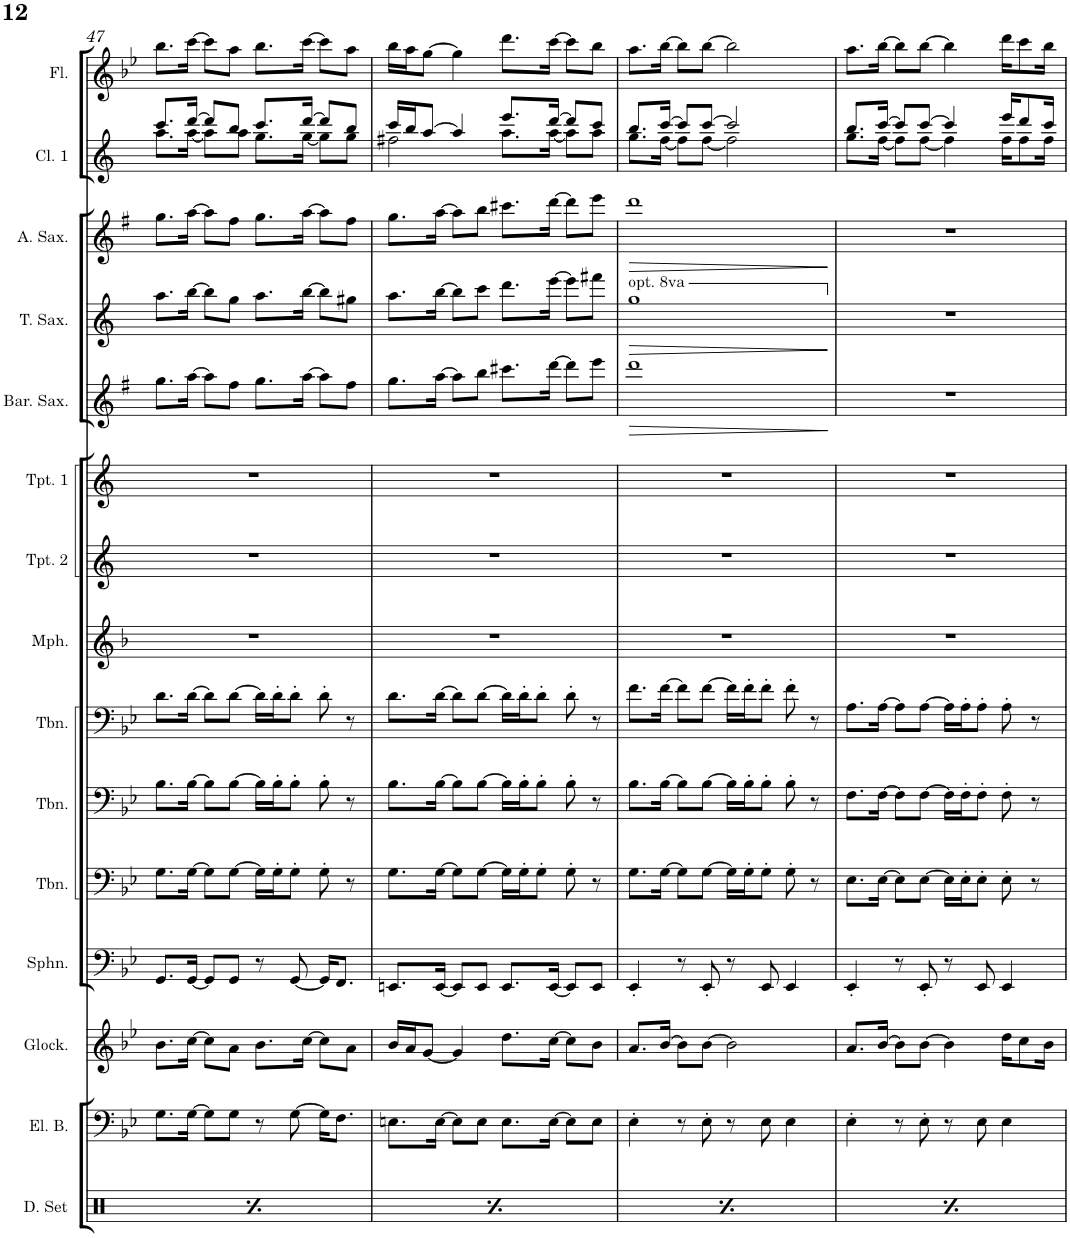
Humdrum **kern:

**kern	**kern	**kern	**kern	**kern	**kern	**kern	**kern	**kern	**kern	**kern	**dynam	**kern	**dynam	**kern	**dynam	**kern	**kern
*part15	*part14	*part13	*part12	*part11	*part10	*part9	*part8	*part7	*part6	*part5	*part5	*part4	*part4	*part3	*part3	*part2	*part1
*staff15	*staff14	*staff13	*staff12	*staff11	*staff10	*staff9	*staff8	*staff7	*staff6	*staff5	*staff5	*staff4	*staff4	*staff3	*staff3	*staff2	*staff1
*I"Drumset	*I"Electric Bass	*I"Glockenspiel	*I"Sousaphone	*I"Trombone	*I"Trombone	*I"Trombone	*I"Mellophone	*I"Trumpet 2	*I"Trumpet 1	*I"Baritone Sax	*	*I"Tenor Sax	*	*I"Alto Sax	*	*I"Clarinet 1	*I"Flute
*I'D. Set	*I'El. B.	*I'Glock.	*I'Sphn.	*I'Tbn.	*I'Tbn.	*I'Tbn.	*I'Mph.	*I'Tpt. 2	*I'Tpt. 1	*I'Bar. Sax.	*	*I'T. Sax.	*	*I'A. Sax.	*	*I'Cl. 1	*I'Fl.
!!LO:PB:g=z
*clefX	*clefF4	*clefG2	*clefF4	*clefF4	*clefF4	*clefF4	*clefG2	*clefG2	*clefG2	*clefG2	*	*clefG2	*	*clefG2	*	*clefG2	*clefG2
*	*Trd7c12	*Trd-14c-24	*	*	*	*	*Trd4c7	*Trd1c2	*Trd1c2	*Trd12c21	*	*Trd8c14	*	*Trd5c9	*	*Trd1c2	*
*k[]	*k[b-e-]	*k[b-e-]	*k[b-e-]	*k[b-e-]	*k[b-e-]	*k[b-e-]	*k[b-]	*k[]	*k[]	*k[f#]	*	*k[]	*	*k[f#]	*	*k[]	*k[b-e-]
*M4/4	*M4/4	*M4/4	*M4/4	*M4/4	*M4/4	*M4/4	*M4/4	*M4/4	*M4/4	*M4/4	*	*M4/4	*	*M4/4	*	*M4/4	*M4/4
=47	=47	=47	=47	=47	=47	=47	=47	=47	=47	=47	=47	=47	=47	=47	=47	=47	=47
*^	*	*	*	*	*	*	*	*	*	*	*	*	*	*	*	*^	*
8r	4Rf\	8.G\L	8.b-\L	8.GG/L	8.G\L	8.B-\L	8.d\L	1r	1r	1r	8.gg\L	.	8.aa\L	.	8.gg\L	.	8.ccc/L	8.aa\L	8.bb-\L
8Ree/L	.	.	.	.	.	.	.	.	.	.	.	.	.	.	.	.	.	.	.
.	.	[16G\Jk	[16cc\Jk	[16GG/Jk	[16G\Jk	[16B-\Jk	[16d\Jk	.	.	.	[16aa\Jk	.	[16bb\Jk	.	[16aa\Jk	.	[16ddd/Jk	[16aa\Jk	[16ccc\Jk
8Rcc/	4Rf\	8G\L]	8cc\L]	8GG/L]	8G\L]	8B-\L]	8d\L]	.	.	.	8aa\L]	.	8bb\L]	.	8aa\L]	.	8ddd/L]	8aa\L]	8ccc\L]
8Ree/J	.	8G\J	8a\J	8GG/J	[8G\J	[8B-\J	[8d\J	.	.	.	8ff#\J	.	8gg\J	.	8ff#\J	.	8bb/J	8aa\J	8aa\J
8r	4Rf\	8r	8.b-\L	8r	16G\LL]	16B-\LL]	16d\LL]	.	.	.	8.gg\L	.	8.aa\L	.	8.gg\L	.	8.ccc/L	8.gg\L	8.bb-\L
.	.	.	.	.	16G'\J	16B-'\J	16d'\J	.	.	.	.	.	.	.	.	.	.	.	.
8Ree/L	.	[8G\	.	[8GG/	8G'\J	8B-'\J	8d'\J	.	.	.	.	.	.	.	.	.	.	.	.
.	.	.	[16cc\Jk	.	.	.	.	.	.	.	[16aa\Jk	.	[16bb\Jk	.	[16aa\Jk	.	[16ddd/Jk	[16gg\Jk	[16ccc\Jk
8Rcc/	4Rf\	16G\KL]	8cc\L]	16GG/KL]	8G'\	8B-'\	8d'\	.	.	.	8aa\L]	.	8bb\L]	.	8aa\L]	.	8ddd/L]	8gg\L]	8ccc\L]
.	.	8.F\J	.	8.FF/J	.	.	.	.	.	.	.	.	.	.	.	.	.	.	.
8Ree/J	.	.	8a\J	.	8r	8r	8r	.	.	.	8ff#\J	.	8gg#X\J	.	8ff#\J	.	8bb/J	8gg\J	8aa\J
=48	=48	=48	=48	=48	=48	=48	=48	=48	=48	=48	=48	=48	=48	=48	=48	=48	=48	=48	=48
8r	4Rf\	8.En\L	16b-/LL	8.EEn/L	8.G\L	8.B-\L	8.d\L	1r	1r	1r	8.gg\L	.	8.aa\L	.	8.gg\L	.	16ccc/LL	2ff#X\	16bb-\LL
.	.	.	16a/J	.	.	.	.	.	.	.	.	.	.	.	.	.	16bb/J	.	16aa\J
8Ree/L	.	.	[8g/J	.	.	.	.	.	.	.	.	.	.	.	.	.	[8aa/J	.	[8gg\J
.	.	[16E\Jk	.	[16EE/Jk	[16G\Jk	[16B-\Jk	[16d\Jk	.	.	.	[16aa\Jk	.	[16bb\Jk	.	[16aa\Jk	.	.	.	.
8Rcc/	4Rf\	8E\L]	4g/]	8EE/L]	8G\L]	8B-\L]	8d\L]	.	.	.	8aa\L]	.	8bb\L]	.	8aa\L]	.	4aa/]	.	4gg\]
8Ree/J	.	8E\J	.	8EE/J	[8G\J	[8B-\J	[8d\J	.	.	.	8bb\J	.	8ccc\J	.	8bb\J	.	.	.	.
8r	4Rf\	8.E\L	8.dd\L	8.EE/L	16G\LL]	16B-\LL]	16d\LL]	.	.	.	8.ccc#X\L	.	8.ddd\L	.	8.ccc#X\L	.	8.eee/L	8.aa\L	8.ddd\L
.	.	.	.	.	16G'\J	16B-'\J	16d'\J	.	.	.	.	.	.	.	.	.	.	.	.
8Ree/L	.	.	.	.	8G'\J	8B-'\J	8d'\J	.	.	.	.	.	.	.	.	.	.	.	.
.	.	[16E\Jk	[16cc\Jk	[16EE/Jk	.	.	.	.	.	.	[16ddd\Jk	.	[16eee\Jk	.	[16ddd\Jk	.	[16ddd/Jk	[16aa\Jk	[16ccc\Jk
8Rcc/	4Rf\	8E\L]	8cc\L]	8EE/L]	8G'\	8B-'\	8d'\	.	.	.	8ddd\L]	.	8eee\L]	.	8ddd\L]	.	8ddd/L]	8aa\L]	8ccc\L]
8Ree/J	.	8E\J	8b-\J	8EE/J	8r	8r	8r	.	.	.	8eee\J	.	8fff#X\J	.	8eee\J	.	8ccc/J	8aa\J	8bb-\J
=49	=49	=49	=49	=49	=49	=49	=49	=49	=49	=49	=49	=49	=49	=49	=49	=49	=49	=49	=49
!	!	!	!	!	!	!	!	!	!	!	!	!	!LO:TX:a:t=opt. 8va	!	!	!	!	!	!
!	!	!	!	!	!	!	!	!	!	!	!	!LO:HP:b	!	!LO:HP:b	!	!LO:HP:b	!	!	!
8r	4Rf\	4E-'\	8.a/L	4EE-'/	8.G\L	8.B-\L	8.f\L	1r	1r	1r	1ddd	>	1gg	>	1ddd	>	8.bb/L	8.gg\L	8.aa\L
8Ree/L	.	.	.	.	.	.	.	.	.	.	.	.	.	.	.	.	.	.	.
.	.	.	[16b-/Jk	.	[16G\Jk	[16B-\Jk	[16f\Jk	.	.	.	.	.	.	.	.	.	[16ccc/Jk	[16ff\Jk	[16bb-\Jk
8Rcc/	4Rf\	8r	8b-\L]	8r	8G\L]	8B-\L]	8f\L]	.	.	.	.	.	.	.	.	.	8ccc/L]	8ff\L]	8bb-\L]
8Ree/J	.	8E-'\	[8b-\J	8EE-'/	[8G\J	[8B-\J	[8f\J	.	.	.	.	.	.	.	.	.	[8ccc/J	[8ff\J	[8bb-\J
8r	4Rf\	8r	2b-\]	8r	16G\LL]	16B-\LL]	16f\LL]	.	.	.	.	.	.	.	.	.	2ccc/]	2ff\]	2bb-\]
.	.	.	.	.	16G'\J	16B-'\J	16f'\J	.	.	.	.	.	.	.	.	.	.	.	.
8Ree/L	.	8E-\	.	8EE-/	8G'\J	8B-'\J	8f'\J	.	.	.	.	.	.	.	.	.	.	.	.
8Rcc/	4Rf\	4E-\	.	4EE-/	8G'\	8B-'\	8f'\	.	.	.	.	.	.	.	.	.	.	.	.
8Ree/J	.	.	.	.	8r	8r	8r	.	.	.	.	.	.	.	.	.	.	.	.
*v	*v	*	*	*	*	*	*	*	*	*	*	*	*	*	*	*	*v	*v	*
.	.	.	.	.	.	.	.	.	.	.	]	.	]	.	]	.	.
=50	=50	=50	=50	=50	=50	=50	=50	=50	=50	=50	=50	=50	=50	=50	=50	=50	=50
*^	*	*	*	*	*	*	*	*	*	*	*	*	*	*	*	*^	*
8r	4Rf\	4E-'\	8.a/L	4EE-'/	8.E-\L	8.F\L	8.A\L	1r	1r	1r	1r	.	1r	.	1r	.	8.bb/L	8.gg\L	8.aa\L
8Ree/L	.	.	.	.	.	.	.	.	.	.	.	.	.	.	.	.	.	.	.
.	.	.	[16b-/Jk	.	[16E-\Jk	[16F\Jk	[16A\Jk	.	.	.	.	.	.	.	.	.	[16ccc/Jk	[16ff\Jk	[16bb-\Jk
8Rcc/	4Rf\	8r	8b-\L]	8r	8E-\L]	8F\L]	8A\L]	.	.	.	.	.	.	.	.	.	8ccc/L]	8ff\L]	8bb-\L]
8Ree/J	.	8E-'\	[8b-\J	8EE-'/	[8E-\J	[8F\J	[8A\J	.	.	.	.	.	.	.	.	.	[8ccc/J	[8ff\J	[8bb-\J
8r	4Rf\	8r	4b-\]	8r	16E-\LL]	16F\LL]	16A\LL]	.	.	.	.	.	.	.	.	.	4ccc/]	4ff\]	4bb-\]
.	.	.	.	.	16E-'\J	16F'\J	16A'\J	.	.	.	.	.	.	.	.	.	.	.	.
8Ree/L	.	8E-\	.	8EE-/	8E-'\J	8F'\J	8A'\J	.	.	.	.	.	.	.	.	.	.	.	.
8Rcc/	4Rf\	4E-\	16dd\KL	4EE-/	8E-'\	8F'\	8A'\	.	.	.	.	.	.	.	.	.	16eee/KL	16ff\KL	16ddd\KL
.	.	.	8cc\	.	.	.	.	.	.	.	.	.	.	.	.	.	8ddd/	8ff\	8ccc\
8Ree/J	.	.	.	.	8r	8r	8r	.	.	.	.	.	.	.	.	.	.	.	.
.	.	.	16b-\Jk	.	.	.	.	.	.	.	.	.	.	.	.	.	16ccc/Jk	16ff\Jk	16bb-\Jk
*v	*v	*	*	*	*	*	*	*	*	*	*	*	*	*	*	*	*v	*v	*
=	=	=	=	=	=	=	=	=	=	=	=	=	=	=	=	=	=
*-	*-	*-	*-	*-	*-	*-	*-	*-	*-	*-	*-	*-	*-	*-	*-	*-	*-
